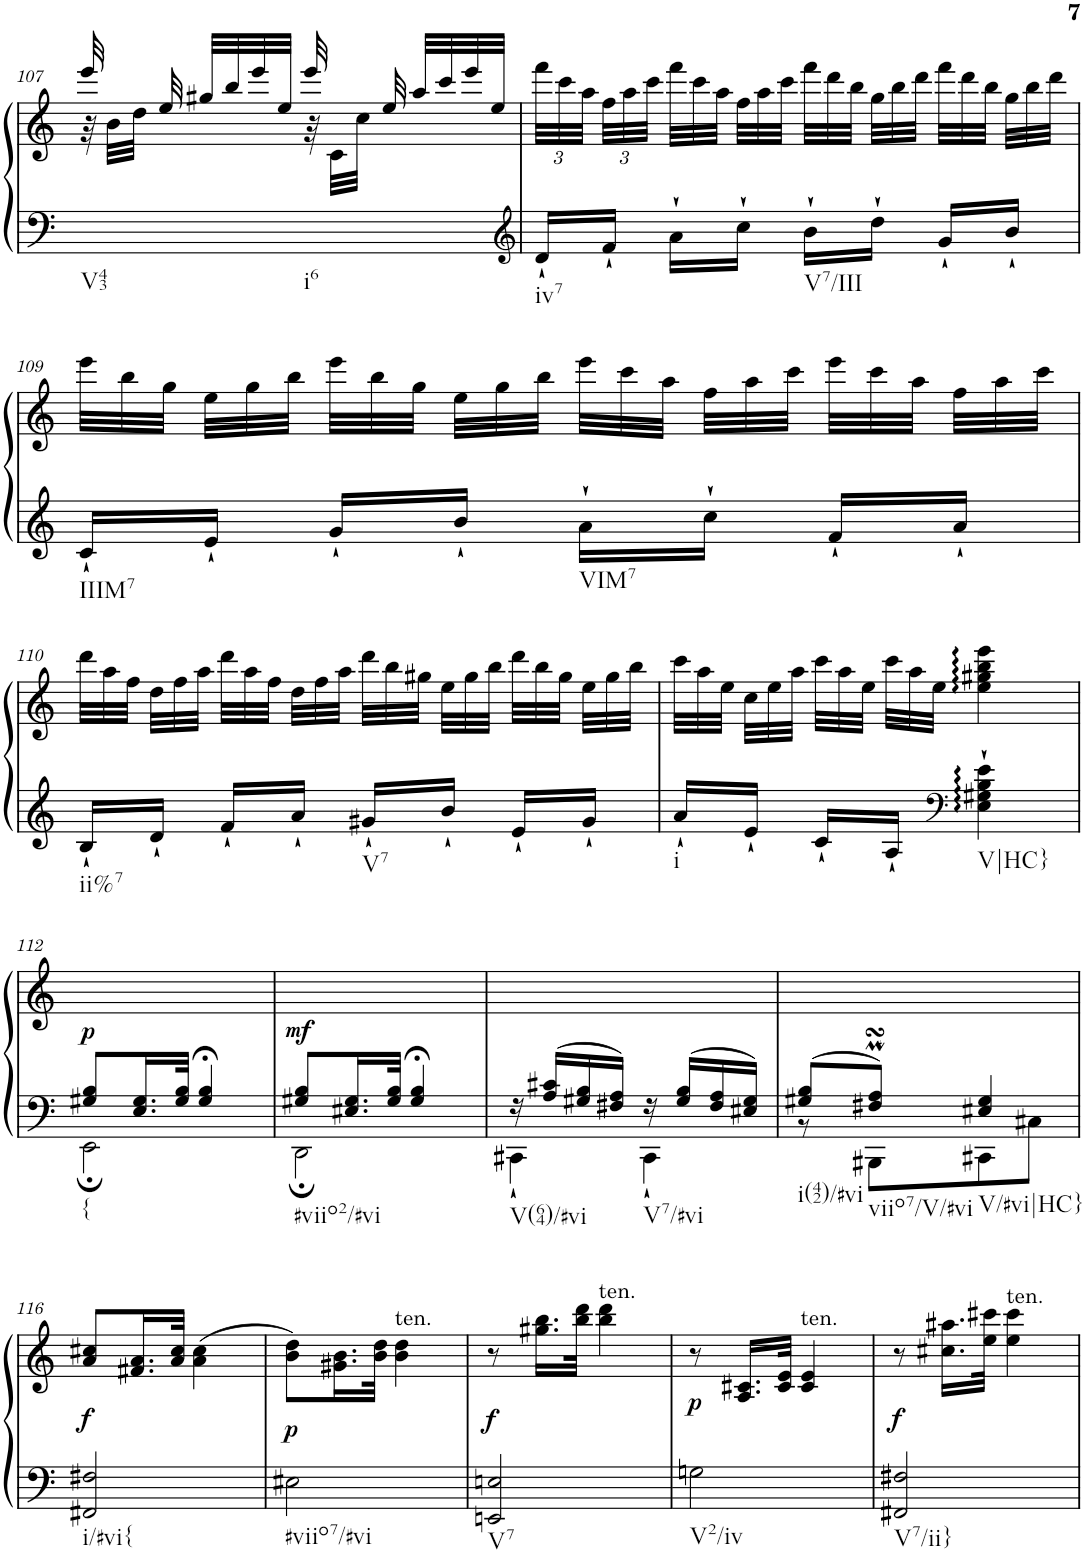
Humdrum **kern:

**kern	**kern	**dynam
*part1	*part1	*part1
*staff2	*staff1	*staff1/2
*I"Harpsichord	*	*
*I'Hch.	*	*
!!LO:PB:g=z
*clefF4	*clefG2	*
*k[]	*k[]	*
*M2/4	*M2/4	*
=107	=107	=107
*	*^	*
!LO:TX:b:t=V43	!	!	!
!LO:TX:b:t=i6	!	!	!
2ryy	32eee/	32r	.
.	32b\LLL	8..ryy	.
.	32dd\JJJ	.	.
.	32ee/	.	.
.	32gg#X/LLL	.	.
.	32bb/	.	.
.	32eee/	.	.
.	32ee/JJJ	.	.
.	32eee/	32r	.
.	32c\LLL	8..ryy	.
.	32cc\JJJ	.	.
.	32ee/	.	.
.	32aa/LLL	.	.
.	32ccc/	.	.
.	32eee/	.	.
.	32ee/JJJ	.	.
*	*v	*v	*
=108	=108	=108
*clefG2	*	*
*	*Xbrackettup	*
!LO:TX:b:t=iv7	!	!
16d`/LL	48fff\LLL	.
.	48ccc\	.
.	48aa\JJJ	.
16f`/JJ	48ff\LLL	.
.	48aa\	.
.	48ccc\JJJ	.
*	*Xtuplet	*
16a`\LL	48fff\LLL	.
.	48ccc\	.
.	48aa\JJJ	.
16cc`\JJ	48ff\LLL	.
.	48aa\	.
.	48ccc\JJJ	.
!LO:TX:b:t=V7/III	!	!
16b`\LL	48fff\LLL	.
.	48ddd\	.
.	48bb\JJJ	.
16dd`\JJ	48gg\LLL	.
.	48bb\	.
.	48ddd\JJJ	.
16g`/LL	48fff\LLL	.
.	48ddd\	.
.	48bb\JJJ	.
16b`/JJ	48gg\LLL	.
.	48bb\	.
.	48ddd\JJJ	.
!!LO:LB:g=z
=109	=109	=109
!LO:TX:b:t=IIIM7	!	!
16c`/LL	48eee\LLL	.
.	48bb\	.
.	48gg\JJJ	.
16e`/JJ	48ee\LLL	.
.	48gg\	.
.	48bb\JJJ	.
16g`/LL	48eee\LLL	.
.	48bb\	.
.	48gg\JJJ	.
16b`/JJ	48ee\LLL	.
.	48gg\	.
.	48bb\JJJ	.
!LO:TX:b:t=VIM7	!	!
16a`\LL	48eee\LLL	.
.	48ccc\	.
.	48aa\JJJ	.
16cc`\JJ	48ff\LLL	.
.	48aa\	.
.	48ccc\JJJ	.
16f`/LL	48eee\LLL	.
.	48ccc\	.
.	48aa\JJJ	.
16a`/JJ	48ff\LLL	.
.	48aa\	.
.	48ccc\JJJ	.
!!LO:LB:g=z
=110	=110	=110
!LO:TX:b:t=ii%7	!	!
16B`/LL	48ddd\LLL	.
.	48aa\	.
.	48ff\JJJ	.
16d`/JJ	48dd\LLL	.
.	48ff\	.
.	48aa\JJJ	.
16f`/LL	48ddd\LLL	.
.	48aa\	.
.	48ff\JJJ	.
16a`/JJ	48dd\LLL	.
.	48ff\	.
.	48aa\JJJ	.
!LO:TX:b:t=V7	!	!
16g#X`/LL	48ddd\LLL	.
.	48bb\	.
.	48gg#X\JJJ	.
16b`/JJ	48ee\LLL	.
.	48gg#\	.
.	48bb\JJJ	.
16e`/LL	48ddd\LLL	.
.	48bb\	.
.	48gg#\JJJ	.
16g#`/JJ	48ee\LLL	.
.	48gg#\	.
.	48bb\JJJ	.
=111	=111	=111
!LO:TX:b:t=i	!	!
16a`/LL	48ccc\LLL	.
.	48aa\	.
.	48ee\JJJ	.
16e`/JJ	48cc\LLL	.
.	48ee\	.
.	48aa\JJJ	.
16c`/LL	48ccc\LLL	.
.	48aa\	.
.	48ee\JJJ	.
16A`/JJ	48ccc\LLL	.
.	48aa\	.
.	48ee\JJJ	.
*clefF4	*	*
!LO:TX:b:t=V|HC}	!	!
4E\` 4G#X\` 4B\` 4e\`	4ee\ 4gg#X\ 4bb\ 4eee\	.
!!LO:LB:g=z
=112	=112	=112
*^	*	*
!LO:TX:b:t={	!	!	!
!	!	!	!LO:DY:b
8G#X/ 8B/L	2EE;\	2ryy	p
16.E/ 16.G#/L	.	.	.
32G#/ 32B/JJk	.	.	.
4G#/;< 4B/;<	.	.	.
=113	=113	=113	=113
!LO:TX:b:t=#viio2/#vi	!	!	!
!	!	!	!LO:DY:b
8G#X/ 8B/L	2DD;\	2ryy	mf
16.E#X/ 16.G#/L	.	.	.
32G#/ 32B/JJk	.	.	.
4G#/;< 4B/;<	.	.	.
=114	=114	=114	=114
!LO:TX:b:t=V(64)/#vi	!	!	!
16r	4CC#X`\	2ryy	.
16A/ 16c#X/LL	.	.	.
16G#X/ 16B/	.	.	.
16F#X/ 16A/JJ	.	.	.
!LO:TX:b:t=V7/#vi	!	!	!
16r	4CC#`\	.	.
16G#/ 16B/LL	.	.	.
16F#/ 16A/	.	.	.
16E#X/ 16G#/JJ	.	.	.
=115	=115	=115	=115
!LO:TX:b:t=i(42)/#vi	!	!	!
8G#X/ 8B/L	8r	2ryy	.
!LO:TX:b:t=viio7/V/#vi	!	!	!
8F#X/MsSSs 8A/MsSSsJ	8BBB#X\L	.	.
!LO:TX:b:t=V/#vi|HC}	!	!	!
4E#X/ 4G#/	8CC#X\	.	.
.	8C#X\J	.	.
!!LO:LB:g=z
=116	=116	=116	=116
!LO:TX:b:t=i/#vi{	!	!	!
!	!	!	!LO:DY:b
*v	*v	*	*
2FF#X/ 2F#X/	8a/ 8cc#X/L	f
.	16.f#X/ 16.a/L	.
.	32a/ 32cc#/JJk	.
.	(>4a\ 4cc#\	.
=117	=117	=117
!LO:TX:b:t=#viio7/#vi	!	!
!	!	!LO:DY:b
2E#X\	8b\ 8dd\L)	p
.	16.g#X\ 16.b\L	.
.	32b\ 32dd\JJk	.
!	!LO:TX:a:t=ten.	!
.	4b\ 4dd\	.
=118	=118	=118
!LO:TX:b:t=V7	!	!
!	!	!LO:DY:b
2EEn/ 2En/	8r	f
.	16.gg#X\ 16.bb\LL	.
.	32bb\ 32ddd\JJk	.
!	!LO:TX:a:t=ten.	!
.	4bb\ 4ddd\	.
=119	=119	=119
!LO:TX:b:t=V2/iv	!	!
!	!	!LO:DY:b
2Gn\	8r	p
.	16.A/ 16.c#X/LL	.
.	32c#/ 32e/JJk	.
!	!LO:TX:a:t=ten.	!
.	4c#/ 4e/	.
=120	=120	=120
!LO:TX:b:t=V7/ii}	!	!
!	!	!LO:DY:b
2FF#X/ 2F#X/	8r	f
.	16.cc#X\ 16.aa#X\LL	.
.	32ee\ 32ccc#X\JJk	.
!	!LO:TX:a:t=ten.	!
.	4ee\ 4ccc#\	.
=	=	=
*-	*-	*-
